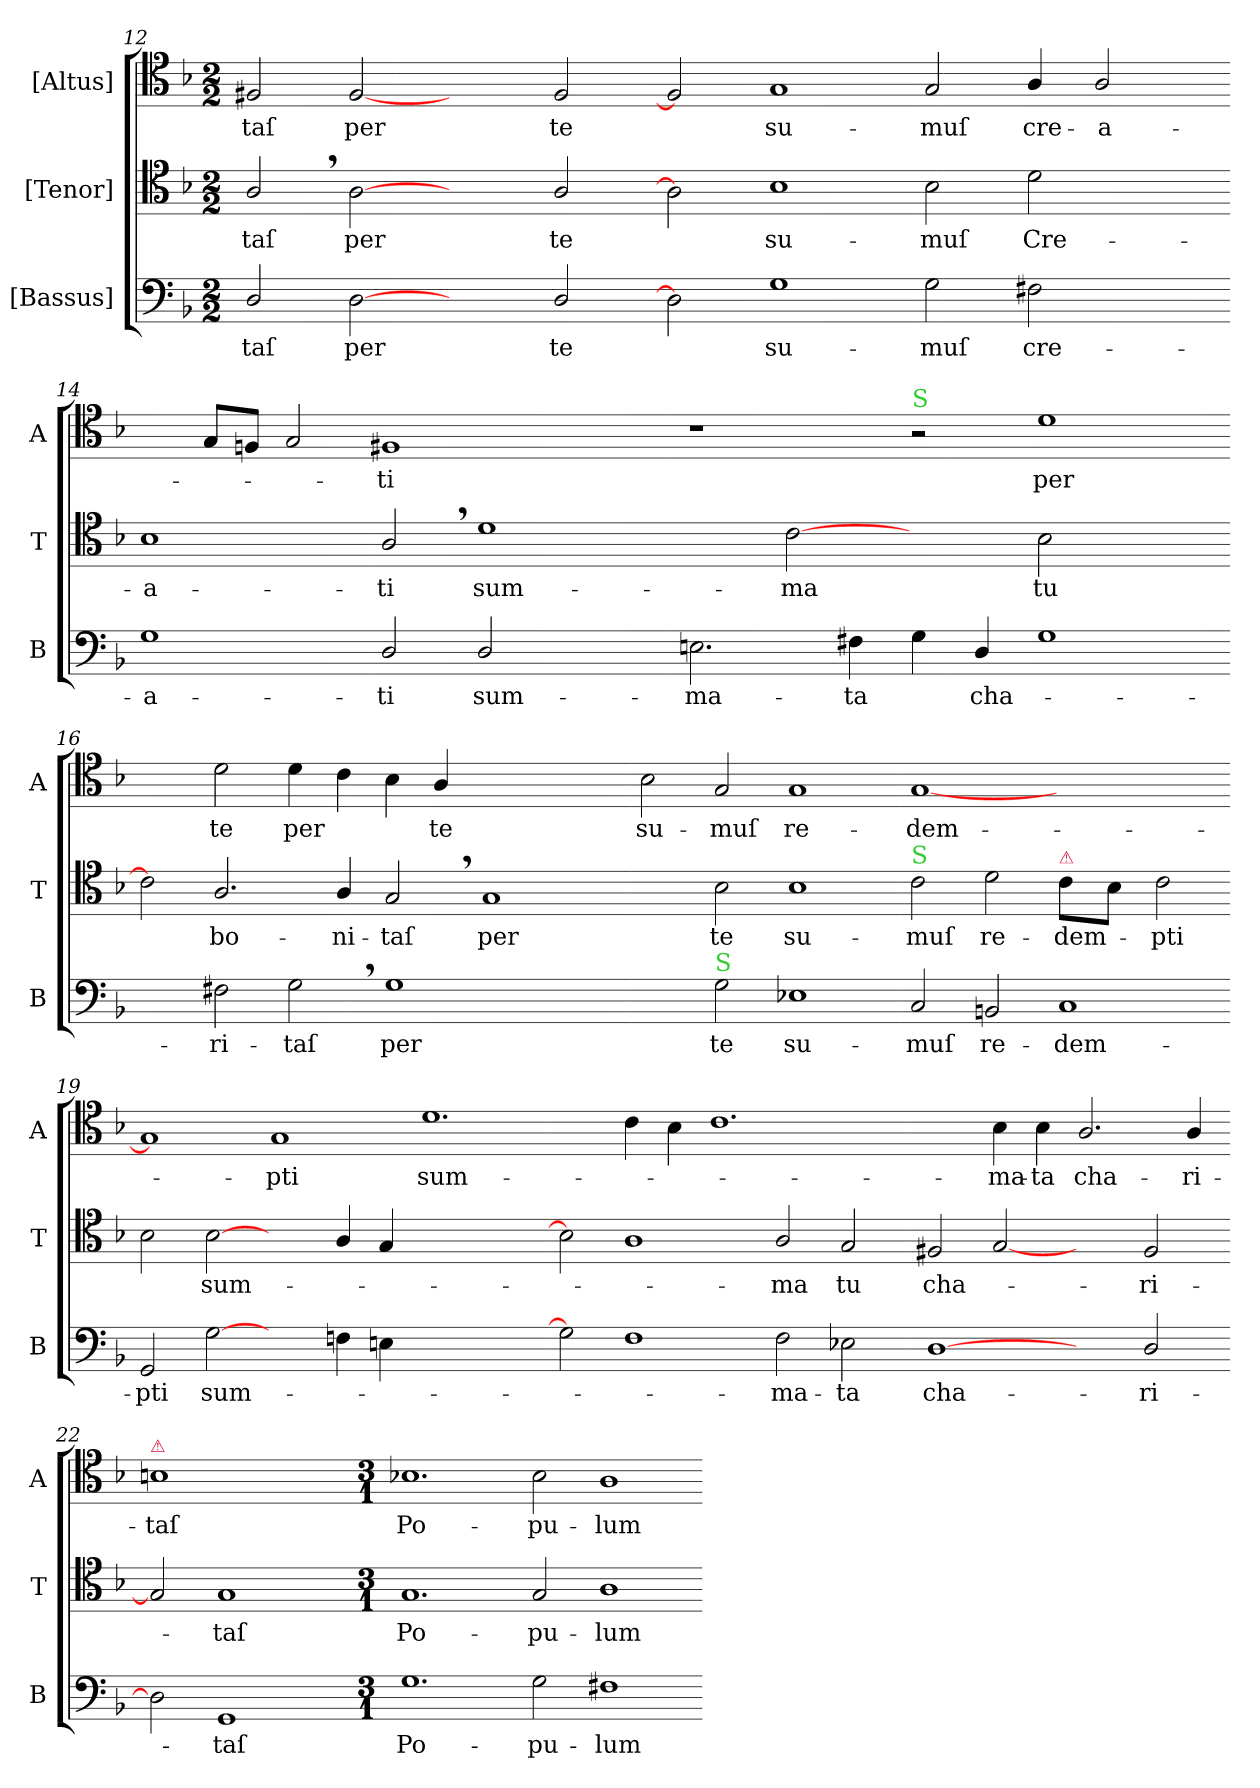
**kern	**text	**kern	**text	**kern	**text
*part3	*part3	*part2	*part2	*part1	*part1
*staff3	*staff3	*staff2	*staff2	*staff1	*staff1
*I"[Bassus]	*	*I"[Tenor]	*	*I"[Altus]	*
*I'B	*	*I'T	*	*I'A	*
*clefF4	*	*clefC4	*	*clefC4	*
*k[b-]	*	*k[b-]	*	*k[b-]	*
*F:	*	*F:	*	*F:	*
*M2/2	*	*M2/2	*	*M2/2	*
=12	=12	=12	=12	=12	=12
2D/	-taſ	2A,</	-taſ	2F#X/	-taſ
[2D\	per	[2A\	per	[2F#/	per
2ryy	.	2ryy	.	2ryy	.
2D/	te	2A/	te	2F#/	te
=13-	=13-	=13-	=13-	=13-	=13-
2D\]	.	2A\]	.	2F#/]	.
1G\	su-	1B-\	su-	1G/	su-
2G\	-muſ	2B-\	-muſ	2G/	-muſ
2F#X\	cre-	2d\	Cre-	4A/	cre-
.	.	.	.	2A/	-a-
4ryy	.	4ryy	.	.	.
=14-	=14-	=14-	=14-	=14-	=14-
1G\	-a-	1B-\	-a-	4ryy	.
.	.	.	.	8G/L	.
.	.	.	.	8Fn/J	.
.	.	.	.	2G/	.
2D/	-ti	2A,</	-ti	1F#X/	-ti
2D/	sum-	1d\	sum-	.	.
2ryy	.	.	.	2ryy	.
=15-	=15-	=15-	=15-	=15-	=15-
2.En\	-ma-	2ryy	.	1r	.
.	.	[2c\	-ma	.	.
4F#X\	-ta	.	.	.	.
!	!	!	!	!LO:TX:a:color=limegreen:t=S	!
4G\	.	2ryy	.	2r	.
4D/	cha-	.	.	.	.
1G\	.	2B-\	tu	1d\	per
.	.	2ryy	.	.	.
=16-	=16-	=16-	=16-	=16-	=16-
2ryy	.	2c\]	.	2ryy	.
2F#X\	-ri-	2.A/	bo-	2d\	te
2G,<\	-taſ	.	.	4d\	per
.	.	4A/	-ni-	4c\	.
1G\	per	2G,</	-taſ	4B-\	.
.	.	.	.	4A/	te
.	.	1G/	per	1ryy	.
2ryy	.	.	.	.	.
=17-	=17-	=17-	=17-	=17-	=17-
2ryy	.	2ryy	.	2B-\	su-
!LO:TX:a:color=limegreen:t=S	!	!	!	!	!
2G\	te	2B-\	te	2G/	-muſ
1E-X\	su-	1B-\	su-	1G/	re-
=18-	=18-	=18-	=18-	=18-	=18-
!	!	!LO:TX:a:color=limegreen:t=S	!	!	!
2C/	-muſ	2c\	-muſ	[1G/	-dem-
2BBn/	re-	2d\	re-	.	.
!	!	!LO:TX:a:color=crimson:t=⚠	!	!	!
!	!	!LO:N:vis=8	!	!	!
1C/	-dem-	4c\L	-dem-	1ryy	.
!	!	!LO:N:vis=8	!	!	!
.	.	4B-\J	.	.	.
.	.	2c\	-pti	.	.
=19-	=19-	=19-	=19-	=19-	=19-
2GG/	-pti	2B-\	.	1G/]	.
[2G\	sum-	[2B-\	sum-	.	.
2ryy	.	2ryy	.	1G/	-pti
4Fn\	.	4A/	.	.	.
4En\	.	4G/	.	.	.
1.ryy	.	1.ryy	.	1.d\	sum-
=20-	=20-	=20-	=20-	=20-	=20-
2G\]	.	2B-\]	.	2ryy	.
1F\	.	1A\	.	4c\	.
.	.	.	.	4B-\	.
.	.	.	.	1.c\	.
2F\	-ma-	2A/	-ma	.	.
2E-X\	-ta	2G/	tu	.	.
=21-	=21-	=21-	=21-	=21-	=21-
[1D\	cha-	2F#X/	cha-	2ryy	.
.	.	[2G/	.	4B-\	-ma-
.	.	.	.	4B-\	-ta
2ryy	.	2ryy	.	2.A/	cha-
2D/	-ri-	2F#/	-ri-	.	.
.	.	.	.	4A/	-ri-
=22-	=22-	=22-	=22-	=22-	=22-
!	!	!	!	!LO:TX:a:color=crimson:t=⚠	!
2D\]	.	2G/]	.	1Bn\	-taſ
1GG/	-taſ	1G/	-taſ	.	.
.	.	.	.	2ryy	.
=23-	=23-	=23-	=23-	=23-	=23-
*M3/1	*	*M3/1	*	*M3/1	*
1.G\	Po-	1.G/	Po-	1.B-X\	Po-
2G\	-pu-	2G/	-pu-	2B-\	-pu-
1F#X\	-lum	1A\	-lum	1A\	-lum
=-	=-	=-	=-	=-	=-
*-	*-	*-	*-	*-	*-
